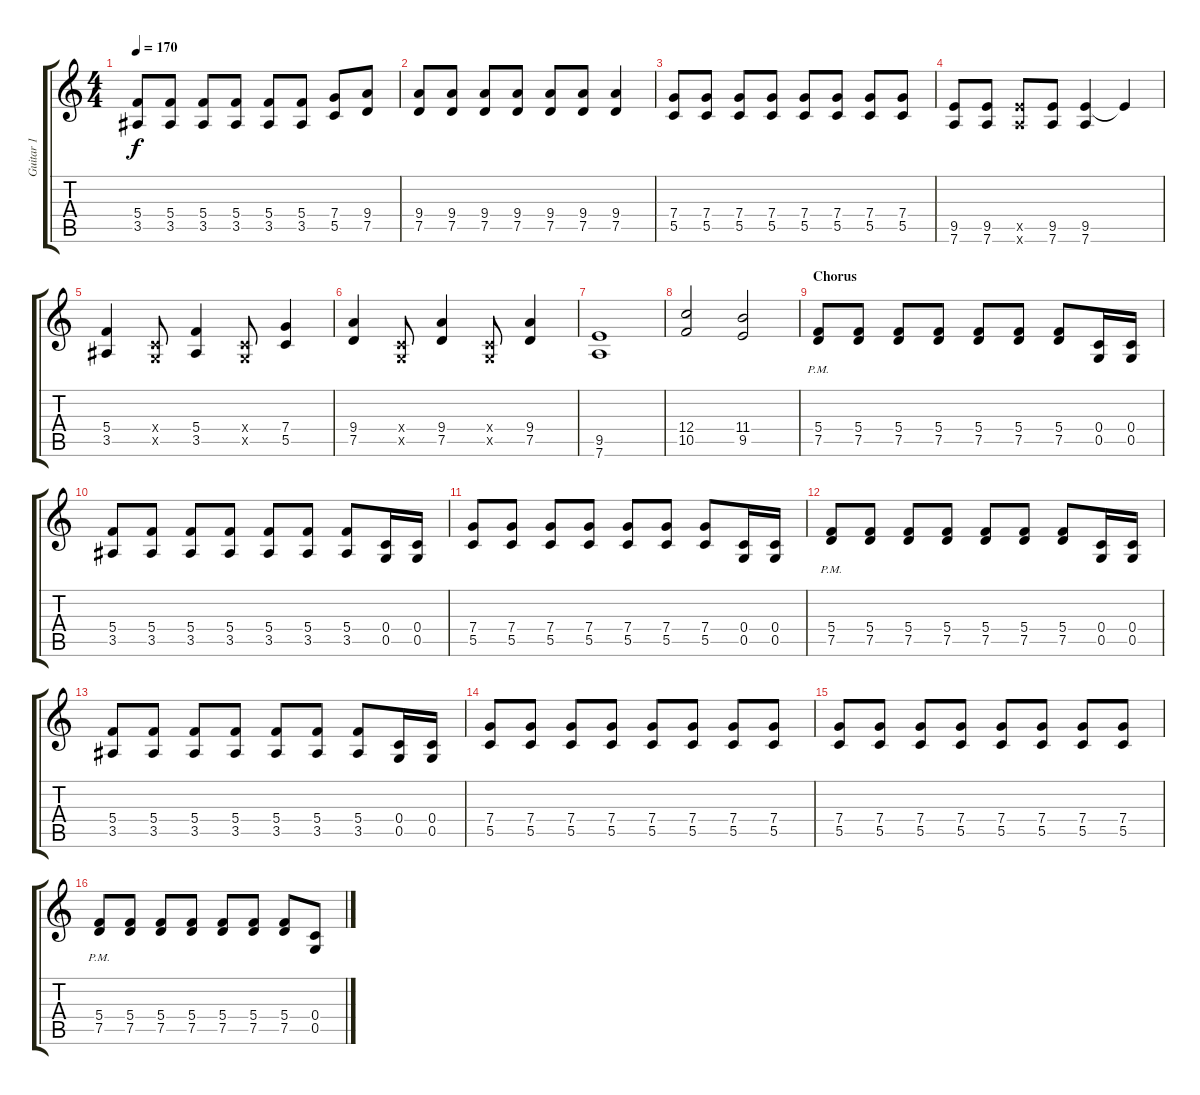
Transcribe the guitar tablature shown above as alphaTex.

\track ("Guitar 1" "Guitar 1") {instrument distortionguitar}
\staff {score tabs}
\tuning (D4 A3 F3 C3 G2 D2) {hide}
\ts (4 4)
\tempo 170
\clef g2
\ks c
(5.4 3.5).8{dy f} (5.4 3.5).8 (5.4 3.5).8 (5.4 3.5).8 (5.4 3.5).8 (5.4 3.5).8 (7.4 5.5).8 (9.4 7.5).8 |
(9.4 7.5).8 (9.4 7.5).8 (9.4 7.5).8 (9.4 7.5).8 (9.4 7.5).8 (9.4 7.5).8 (9.4 7.5).4 |
(7.4 5.5).8 (7.4 5.5).8 (7.4 5.5).8 (7.4 5.5).8 (7.4 5.5).8 (7.4 5.5).8 (7.4 5.5).8 (7.4 5.5).8 |
(9.5 7.6).8 (9.5 7.6).8 (9.5{x} 7.6{x}).8 (9.5 7.6).8 (9.5 7.6).4 9.5{t}.4 |
(5.4 3.5).4 (0.4{x} 0.5{x}).8 (5.4 3.5).4 (0.4{x} 0.5{x}).8 (7.4 5.5).4 |
(9.4 7.5).4 (0.4{x} 0.5{x}).8 (9.4 7.5).4 (0.4{x} 0.5{x}).8 (9.4 7.5).4 |
(9.5 7.6).1 |
(12.4 10.5).2 (11.4 9.5).2 |
\section ("" "Chorus")
(5.4{pm} 7.5).8 (5.4 7.5).8 (5.4 7.5).8 (5.4 7.5).8 (5.4 7.5).8 (5.4 7.5).8 (5.4 7.5).8 (0.4 0.5).16 (0.4 0.5).16 |
(5.4 3.5).8 (5.4 3.5).8 (5.4 3.5).8 (5.4 3.5).8 (5.4 3.5).8 (5.4 3.5).8 (5.4 3.5).8 (0.4 0.5).16 (0.4 0.5).16 |
(7.4 5.5).8 (7.4 5.5).8 (7.4 5.5).8 (7.4 5.5).8 (7.4 5.5).8 (7.4 5.5).8 (7.4 5.5).8 (0.4 0.5).16 (0.4 0.5).16 |
(5.4{pm} 7.5).8 (5.4 7.5).8 (5.4 7.5).8 (5.4 7.5).8 (5.4 7.5).8 (5.4 7.5).8 (5.4 7.5).8 (0.4 0.5).16 (0.4 0.5).16 |
(5.4 3.5).8 (5.4 3.5).8 (5.4 3.5).8 (5.4 3.5).8 (5.4 3.5).8 (5.4 3.5).8 (5.4 3.5).8 (0.4 0.5).16 (0.4 0.5).16 |
(7.4 5.5).8 (7.4 5.5).8 (7.4 5.5).8 (7.4 5.5).8 (7.4 5.5).8 (7.4 5.5).8 (7.4 5.5).8 (7.4 5.5).8 |
(7.4 5.5).8 (7.4 5.5).8 (7.4 5.5).8 (7.4 5.5).8 (7.4 5.5).8 (7.4 5.5).8 (7.4 5.5).8 (7.4 5.5).8 |
(5.4{pm} 7.5).8 (5.4 7.5).8 (5.4 7.5).8 (5.4 7.5).8 (5.4 7.5).8 (5.4 7.5).8 (5.4 7.5).8 (0.4 0.5).8
